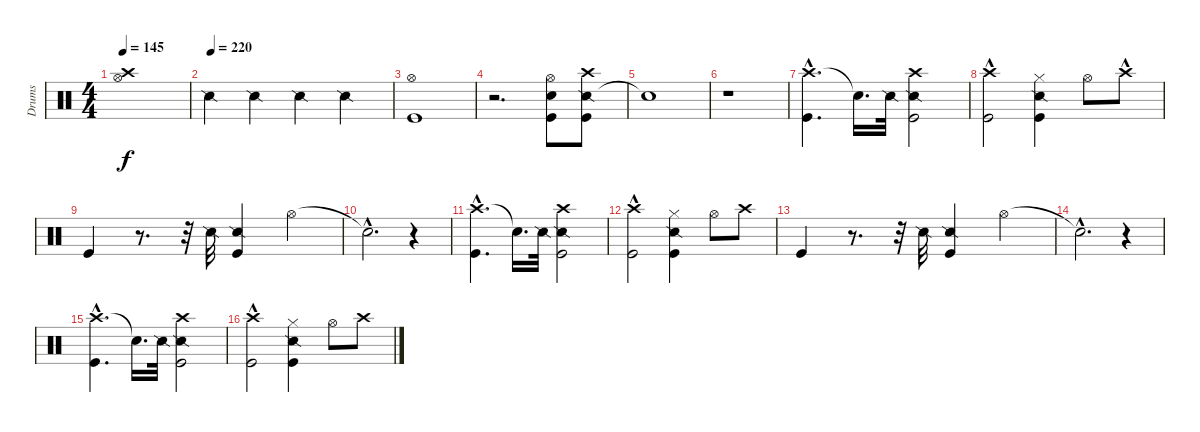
\track ("Drums" "Drums") {instrument percussion}
\staff {score}
\articulation defaults
\ts (4 4)
\tempo 145
\clef neutral
\ks c
("Hi-Hat (open)" "Crash high (hit)").1{dy f} |
\tempo (220)
"Snare (side stick) 2".4 "Snare (side stick) 2".4 "Snare (side stick) 2".4 "Snare (side stick) 2".4 |
("Kick (hit)" "Hi-Hat (open)").1 |
r.2{d} ("Snare (hit) 2" "Hi-Hat (open)" "Kick (hit)").8 ("Snare (side stick) 2" "Crash high (hit)" "Kick (hit)").8 |
"Snare (hit)"{t}.1 |
r.1 |
("Crash high (hit)"{hac} "Kick (hit)").4{d} "Snare (hit)"{t}.16{d} "Snare (side stick) 2".32 ("Crash high (hit)" "Snare (side stick) 2" "Kick (hit)").2 |
("Crash high (hit)"{hac} "Kick (hit)").2 ("Hi-Hat (closed)" "Snare (side stick) 2" "Kick (hit)").4 "Hi-Hat (open)".8 "Crash high (hit)"{hac}.8 |
"Kick (hit)".4 r.8{d} r.32 "Snare (side stick) 2".32 ("Snare (side stick) 2" "Kick (hit)").4 "Hi-Hat (open)".4 |
"Snare (hit)"{hac t}.2{d} r.4 |
("Crash high (hit)"{hac} "Kick (hit)").4{d} "Snare (hit)"{t}.16{d} "Snare (side stick) 2".32 ("Crash high (hit)" "Snare (side stick) 2" "Kick (hit)").2 |
("Crash high (hit)"{hac} "Kick (hit)").2 ("Hi-Hat (closed)" "Snare (side stick) 2" "Kick (hit)").4 "Hi-Hat (open)".8 "Crash high (hit)".8 |
"Kick (hit)".4 r.8{d} r.32 "Snare (side stick) 2".32 ("Snare (side stick) 2" "Kick (hit)").4 "Hi-Hat (open)".4 |
"Snare (hit)"{hac t}.2{d} r.4 |
("Crash high (hit)"{hac} "Kick (hit)").4{d} "Snare (hit)"{t}.16{d} "Snare (side stick) 2".32 ("Crash high (hit)" "Snare (side stick) 2" "Kick (hit)").2 |
("Crash high (hit)"{hac} "Kick (hit)").2 ("Hi-Hat (closed)" "Snare (side stick) 2" "Kick (hit)").4 "Hi-Hat (open)".8 "Crash high (hit)".8
